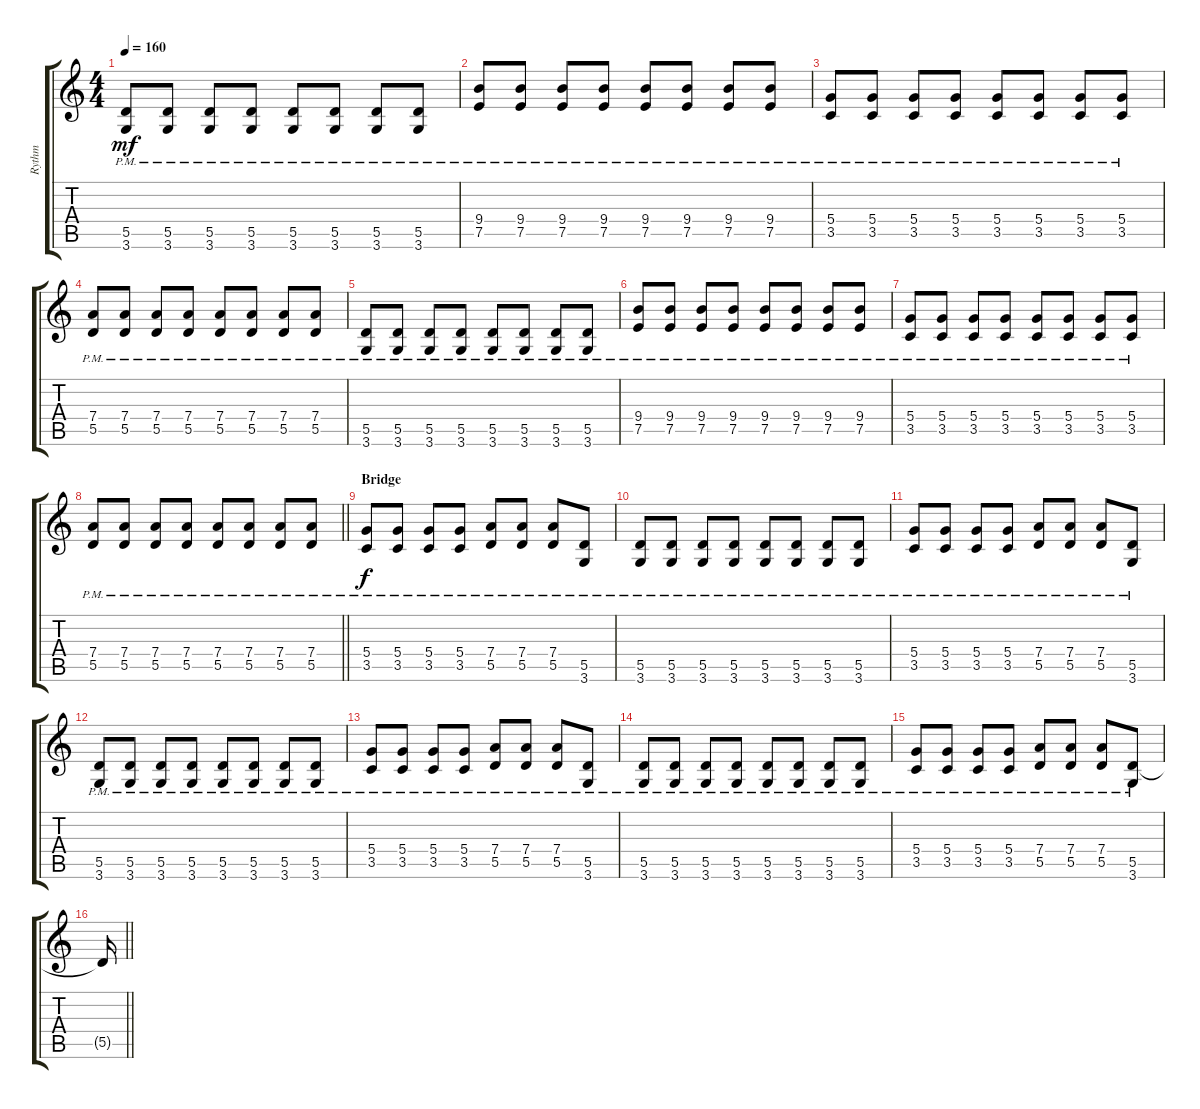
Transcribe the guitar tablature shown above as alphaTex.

\track ("Rythm" "Rythm") {instrument overdrivenguitar}
\staff {score tabs}
\tuning (E4 B3 G3 D3 A2 E2) {hide}
\ts (4 4)
\tempo 160
\clef g2
\ks c
(5.5{pm} 3.6{pm}).8{dy mf} (5.5{pm} 3.6{pm}).8 (5.5{pm} 3.6{pm}).8 (5.5{pm} 3.6{pm}).8 (5.5{pm} 3.6{pm}).8 (5.5{pm} 3.6{pm}).8 (5.5{pm} 3.6{pm}).8 (5.5{pm} 3.6{pm}).8 |
(9.4{pm} 7.5{pm}).8 (9.4{pm} 7.5{pm}).8 (9.4{pm} 7.5{pm}).8 (9.4{pm} 7.5{pm}).8 (9.4{pm} 7.5{pm}).8 (9.4{pm} 7.5{pm}).8 (9.4{pm} 7.5{pm}).8 (9.4{pm} 7.5{pm}).8 |
(5.4{pm} 3.5{pm}).8 (5.4{pm} 3.5{pm}).8 (5.4{pm} 3.5{pm}).8 (5.4{pm} 3.5{pm}).8 (5.4{pm} 3.5{pm}).8 (5.4{pm} 3.5{pm}).8 (5.4{pm} 3.5{pm}).8 (5.4{pm} 3.5{pm}).8 |
(7.4{pm} 5.5{pm}).8 (7.4{pm} 5.5{pm}).8 (7.4{pm} 5.5{pm}).8 (7.4{pm} 5.5{pm}).8 (7.4{pm} 5.5{pm}).8 (7.4{pm} 5.5{pm}).8 (7.4{pm} 5.5{pm}).8 (7.4{pm} 5.5{pm}).8 |
(5.5{pm} 3.6{pm}).8 (5.5{pm} 3.6{pm}).8 (5.5{pm} 3.6{pm}).8 (5.5{pm} 3.6{pm}).8 (5.5{pm} 3.6{pm}).8 (5.5{pm} 3.6{pm}).8 (5.5{pm} 3.6{pm}).8 (5.5{pm} 3.6{pm}).8 |
(9.4{pm} 7.5{pm}).8 (9.4{pm} 7.5{pm}).8 (9.4{pm} 7.5{pm}).8 (9.4{pm} 7.5{pm}).8 (9.4{pm} 7.5{pm}).8 (9.4{pm} 7.5{pm}).8 (9.4{pm} 7.5{pm}).8 (9.4{pm} 7.5{pm}).8 |
(5.4{pm} 3.5{pm}).8 (5.4{pm} 3.5{pm}).8 (5.4{pm} 3.5{pm}).8 (5.4{pm} 3.5{pm}).8 (5.4{pm} 3.5{pm}).8 (5.4{pm} 3.5{pm}).8 (5.4{pm} 3.5{pm}).8 (5.4{pm} 3.5{pm}).8 |
\barLineRight lightlight
(7.4{pm} 5.5{pm}).8 (7.4{pm} 5.5{pm}).8 (7.4{pm} 5.5{pm}).8 (7.4{pm} 5.5{pm}).8 (7.4{pm} 5.5{pm}).8 (7.4{pm} 5.5{pm}).8 (7.4{pm} 5.5{pm}).8 (7.4{pm} 5.5{pm}).8 |
\section ("" "Bridge")
(5.4{pm} 3.5{pm}).8{dy f} (5.4{pm} 3.5{pm}).8 (5.4{pm} 3.5{pm}).8 (5.4{pm} 3.5{pm}).8 (7.4{pm} 5.5{pm}).8 (7.4{pm} 5.5{pm}).8 (7.4{pm} 5.5{pm}).8 (5.5{pm} 3.6{pm}).8 |
(5.5{pm} 3.6{pm}).8 (5.5{pm} 3.6{pm}).8 (5.5{pm} 3.6{pm}).8 (5.5{pm} 3.6{pm}).8 (5.5{pm} 3.6{pm}).8 (5.5{pm} 3.6{pm}).8 (5.5{pm} 3.6{pm}).8 (5.5{pm} 3.6{pm}).8 |
(5.4{pm} 3.5{pm}).8 (5.4{pm} 3.5{pm}).8 (5.4{pm} 3.5{pm}).8 (5.4{pm} 3.5{pm}).8 (7.4{pm} 5.5{pm}).8 (7.4{pm} 5.5{pm}).8 (7.4{pm} 5.5{pm}).8 (5.5{pm} 3.6{pm}).8 |
(5.5{pm} 3.6{pm}).8 (5.5{pm} 3.6{pm}).8 (5.5{pm} 3.6{pm}).8 (5.5{pm} 3.6{pm}).8 (5.5{pm} 3.6{pm}).8 (5.5{pm} 3.6{pm}).8 (5.5{pm} 3.6{pm}).8 (5.5{pm} 3.6{pm}).8 |
(5.4{pm} 3.5{pm}).8 (5.4{pm} 3.5{pm}).8 (5.4{pm} 3.5{pm}).8 (5.4{pm} 3.5{pm}).8 (7.4{pm} 5.5{pm}).8 (7.4{pm} 5.5{pm}).8 (7.4{pm} 5.5{pm}).8 (5.5{pm} 3.6{pm}).8 |
(5.5{pm} 3.6{pm}).8 (5.5{pm} 3.6{pm}).8 (5.5{pm} 3.6{pm}).8 (5.5{pm} 3.6{pm}).8 (5.5{pm} 3.6{pm}).8 (5.5{pm} 3.6{pm}).8 (5.5{pm} 3.6{pm}).8 (5.5{pm} 3.6{pm}).8 |
(5.4{pm} 3.5{pm}).8 (5.4{pm} 3.5{pm}).8 (5.4{pm} 3.5{pm}).8 (5.4{pm} 3.5{pm}).8 (7.4{pm} 5.5{pm}).8 (7.4{pm} 5.5{pm}).8 (7.4{pm} 5.5{pm}).8 (5.5{pm} 3.6{pm}).8 |
\barLineRight lightlight
5.5{t}.16
